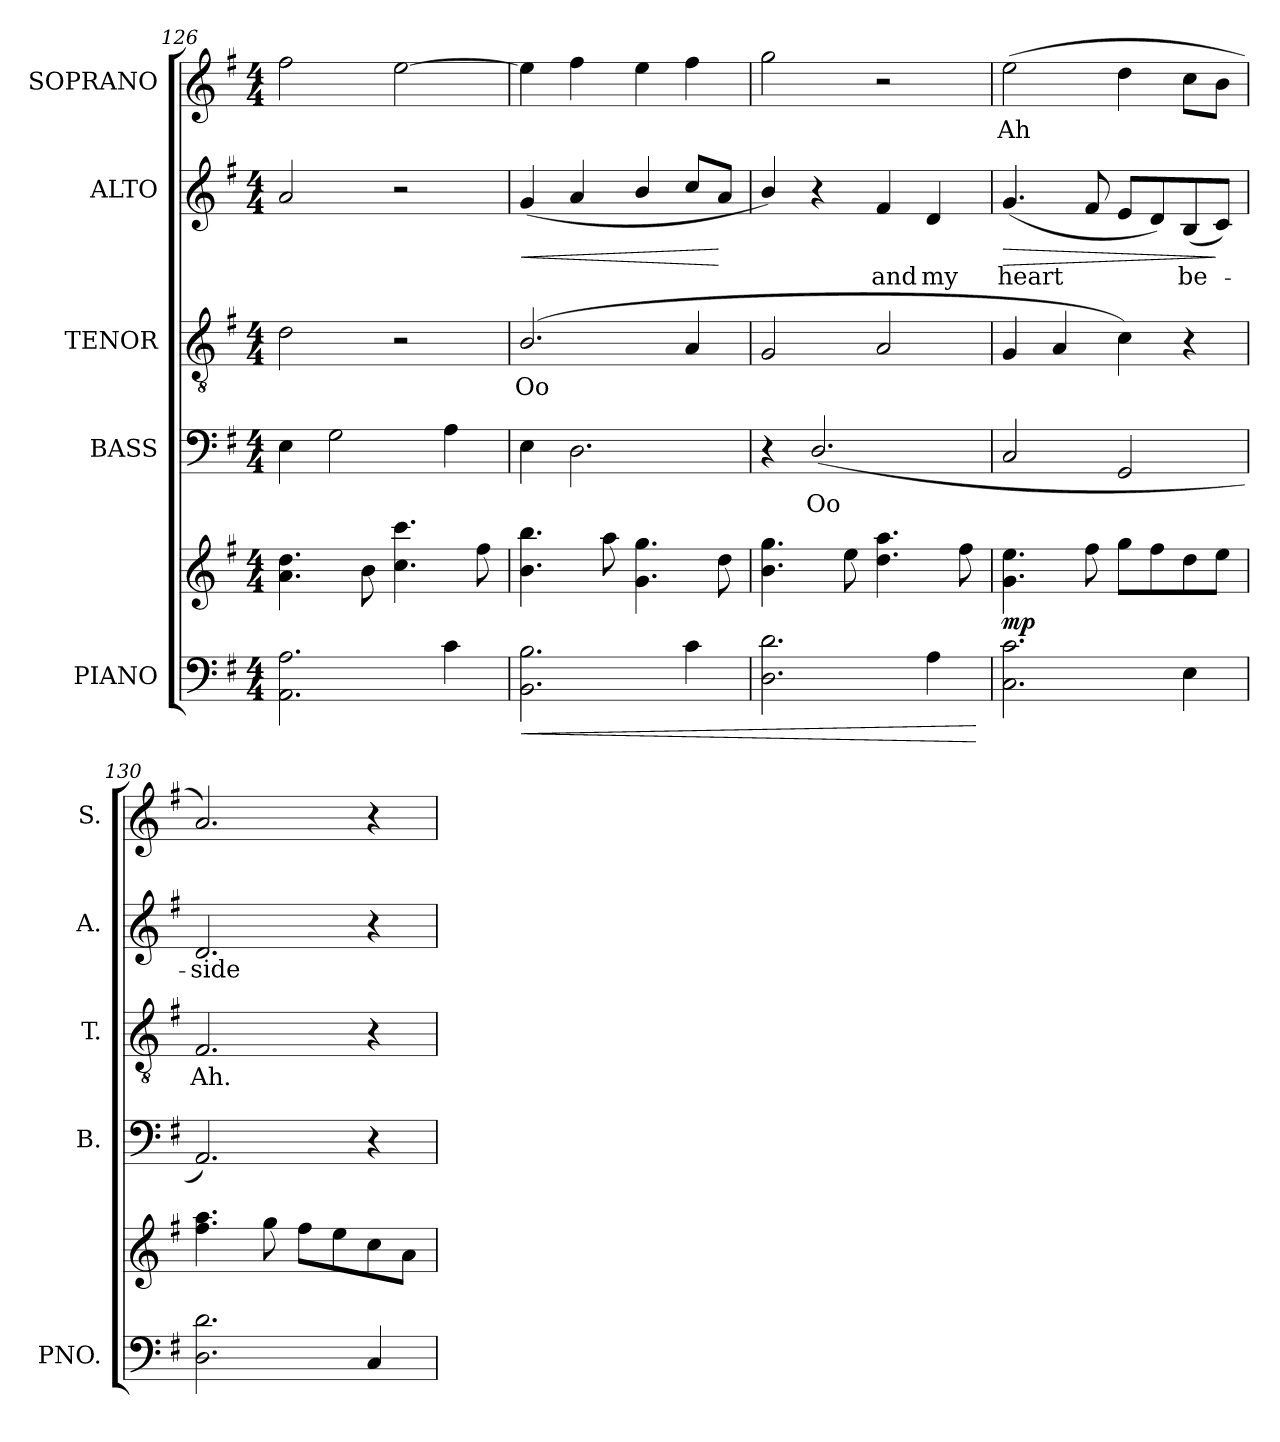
**kern	**kern	**dynam	**kern	**text	**kern	**text	**kern	**text	**dynam	**kern	**text
*part5	*part5	*part5	*part4	*part4	*part3	*part3	*part2	*part2	*part2	*part1	*part1
*staff6	*staff5	*staff5/6	*staff4	*staff4	*staff3	*staff3	*staff2	*staff2	*staff2	*staff1	*staff1
*I"PIANO	*	*	*I"BASS	*	*I"TENOR	*	*I"ALTO	*	*	*I"SOPRANO	*
*I'PNO.	*	*	*I'B.	*	*I'T.	*	*I'A.	*	*	*I'S.	*
*clefF4	*clefG2	*	*clefF4	*	*clefGv2	*	*clefG2	*	*	*clefG2	*
*	*	*	*	*	*ITrd7c12	*	*	*	*	*	*
*k[f#]	*k[f#]	*	*k[f#]	*	*k[f#]	*	*k[f#]	*	*	*k[f#]	*
*G:	*G:	*	*G:	*	*G:	*	*G:	*	*	*G:	*
*M4/4	*M4/4	*	*M4/4	*	*M4/4	*	*M4/4	*	*	*M4/4	*
=126	=126	=126	=126	=126	=126	=126	=126	=126	=126	=126	=126
2.AAi\ 2.Ai	4.ai\ 4.ddi	.	4Ei\	.	2Di\	.	2ai/	.	.	2ff#i\	.
.	.	.	2Gi\	.	.	.	.	.	.	.	.
.	8bi\	.	.	.	.	.	.	.	.	.	.
!	!	!	!	!	!	!	!	!LO:LY:b:color=#000000	!	!	!
.	4.cci\ 4.ccci	.	.	.	2r	.	2r	This,	.	[2eei\	.
4ci\	.	.	4Ai\	.	.	.	.	.	.	.	.
.	8ff#i\	.	.	.	.	.	.	.	.	.	.
=127	=127	=127	=127	=127	=127	=127	=127	=127	=127	=127	=127
!	!	!LO:HP:b=2	!	!	!	!	!	!	!	!	!
!	!	!	!	!	!	!LO:LY:b:color=#000000	!	!	!LO:HP:b	!	!
2.BBi\ 2.Bi	4.bi\ 4.bbi	<	4Ei\	.	(2.BBi/	Oo	(4gi/	.	<	4eei\]	.
.	.	.	2.Di\	.	.	.	4ai/	.	.	4ff#i\	.
.	8aai\	.	.	.	.	.	.	.	.	.	.
.	4.gi\ 4.ggi	.	.	.	.	.	4bi/	.	.	4eei\	.
4ci\	.	.	.	.	4AAi/	.	8cci/L	.	.	4ff#i\	.
.	8ddi\	.	.	.	.	.	8ai/J	.	[	.	.
=128	=128	=128	=128	=128	=128	=128	=128	=128	=128	=128	=128
2.Di\ 2.di	4.bi\ 4.ggi	.	4r	.	2GGi/	.	4bi/)	.	.	2ggi\	.
!	!	!	!	!LO:LY:b:color=#000000	!	!	!	!	!	!	!
.	.	.	(2.Di/	Oo	.	.	4r	.	.	.	.
.	8eei\	.	.	.	.	.	.	.	.	.	.
!	!	!	!	!	!	!	!	!LO:LY:b:color=#000000	!	!	!
.	4.ddi\ 4.aai	.	.	.	2AAi/	.	4f#i/	and	.	2r	.
!	!	!	!	!	!	!	!	!LO:LY:b:color=#000000	!	!	!
4Ai\	.	.	.	.	.	.	4di/	my	.	.	.
.	8ff#i\	.	.	.	.	.	.	.	.	.	.
.	.	[	.	.	.	.	.	.	.	.	.
=129	=129	=129	=129	=129	=129	=129	=129	=129	=129	=129	=129
!	!	!	!	!	!	!	!	!LO:LY:b:color=#000000	!LO:HP:b	!	!
!	!	!	!	!	!	!	!	!	!	!	!LO:LY:b:color=#000000
2.Ci\ 2.ci	4.gi\ 4.eei	mp	2Ci/	.	4GGi/	.	(4.gi/	heart	>	(2eei\	Ah
.	.	.	.	.	4AAi/	.	.	.	.	.	.
.	8ff#i\	.	.	.	.	.	8f#i/	.	.	.	.
.	8ggi\L	.	2GGi/	.	4Ci\)	.	8ei/L	.	.	4ddi\	.
.	8ff#i\	.	.	.	.	.	8di/)	.	.	.	.
!	!	!	!	!	!	!	!	!LO:LY:b:color=#000000	!	!	!
4Ei\	8ddi\	.	.	.	4r	.	(8Bi/	be-	.	8cci\L	.
.	8eei\J	.	.	.	.	.	8ci/J)	.	]	8bi\J	.
=130	=130	=130	=130	=130	=130	=130	=130	=130	=130	=130	=130
!	!	!	!	!	!	!LO:LY:b:color=#000000	!	!	!	!	!
!	!	!	!	!	!	!	!	!LO:LY:b:color=#000000	!	!	!
2.Di\ 2.di	4.ff#i\ 4.aai	.	2.AAi/)	.	2.FF#i/	Ah.	2.di/	-side	.	2.ai/)	.
.	8ggi\	.	.	.	.	.	.	.	.	.	.
.	8ff#i\L	.	.	.	.	.	.	.	.	.	.
.	8eei\	.	.	.	.	.	.	.	.	.	.
4Ci/	8cci\	.	4r	.	4r	.	4r	.	.	4r	.
.	8ai\J	.	.	.	.	.	.	.	.	.	.
=	=	=	=	=	=	=	=	=	=	=	=
*-	*-	*-	*-	*-	*-	*-	*-	*-	*-	*-	*-
